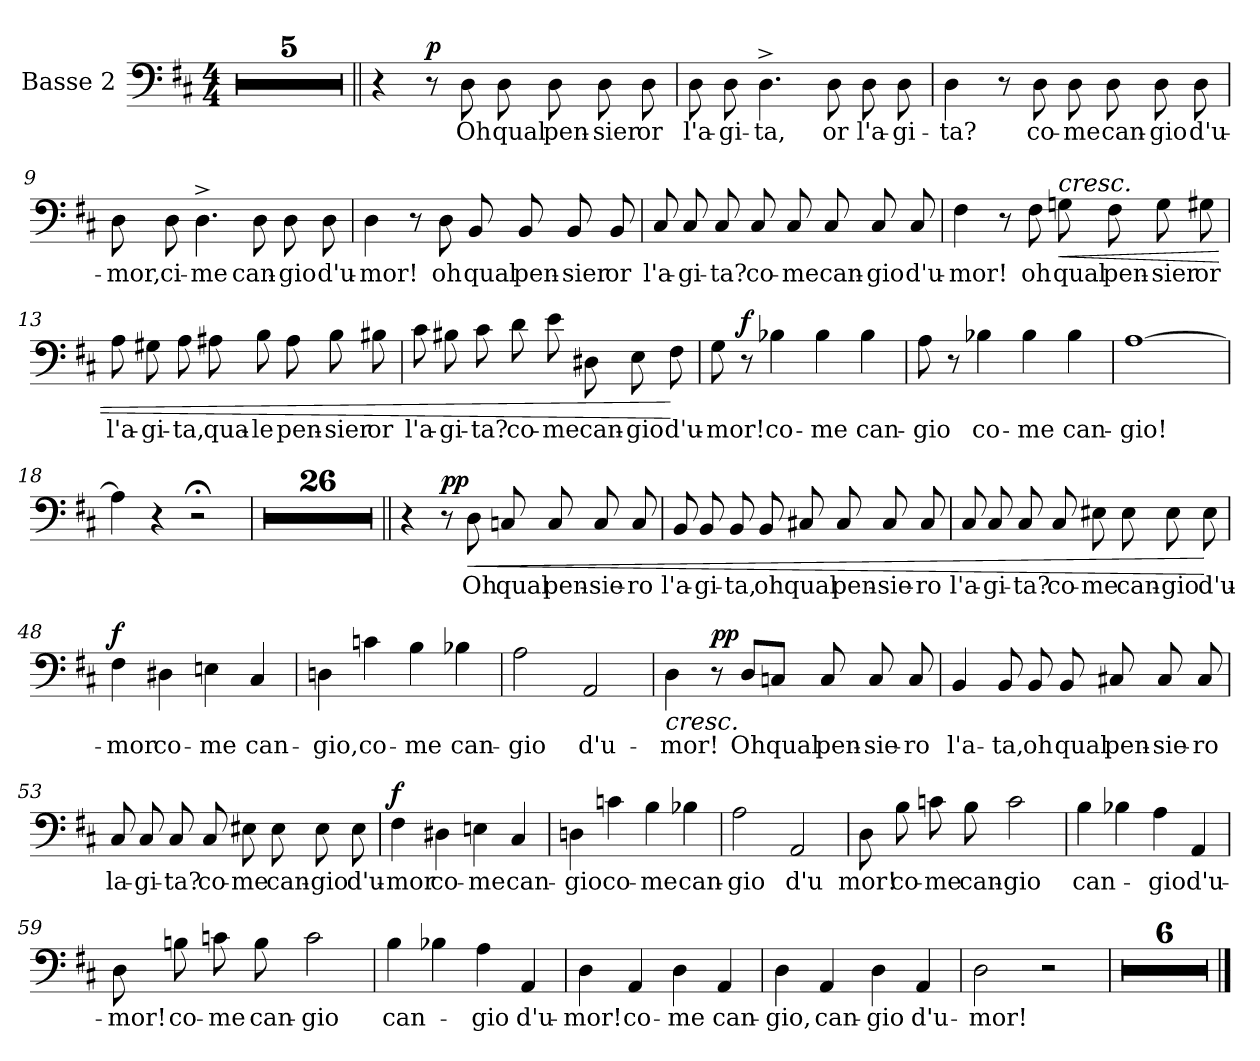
**kern	**text	**dynam
*part1	*part1	*part1
*staff1	*staff1	*staff1
*I"Basse 2	*	*
*I'B.2	*	*
*clefF4	*	*
*k[f#c#]	*	*
*D:	*	*
*M4/4	*	*
=1	=1	=1
1r	.	.
=2	=2	=2
1r	.	.
=3	=3	=3
1r	.	.
=4	=4	=4
1r	.	.
=5	=5	=5
1r	.	.
!!LO:LB:g=z
=6||	=6||	=6||
4r	.	.
!	!	!LO:DY:b
8r	.	p
8D\	Oh	.
8D\	qual	.
8D\	pen-	.
8D\	-sier	.
8D\	or	.
=7	=7	=7
8D\	l'a-	.
8D\	-gi-	.
4.D^\	-ta,	.
8D\	or	.
8D\	l'a-	.
8D\	-gi-	.
!!LO:PB:g=z
=8	=8	=8
4D\	-ta?	.
8r	.	.
8D\	co-	.
8D\	-me	.
8D\	can-	.
8D\	-gio	.
8D\	d'u-	.
=9	=9	=9
8D\	-mor,	.
8D\	ci-	.
4.D^\	-me	.
8D\	can-	.
8D\	-gio	.
8D\	d'u-	.
=10	=10	=10
4D\	-mor!	.
8r	.	.
8D\	oh	.
8BB/	qual	.
8BB/	pen-	.
8BB/	-sier	.
8BB/	or	.
!!LO:LB:g=z
=11	=11	=11
8C#/	l'a-	.
8C#/	-gi-	.
8C#/	-ta?	.
8C#/	co-	.
8C#/	-me	.
8C#/	can-	.
8C#/	-gio	.
8C#/	d'u-	.
=12	=12	=12
4F#\	-mor!	.
8r	.	.
8F#\	oh	.
!LO:TX:a:i:t=cresc.	!	!
!	!	!LO:HP:b
8Gn\	qual	<
8F#\	pen-	.
8G\	-sier	.
8G#X\	or	.
!!LO:PB:g=z
=13	=13	=13
8A\	l'a-	.
8G#X\	-gi-	.
8A\	-ta,	.
8A#X\	qua-	.
8B\	-le	.
8A#\	pen-	.
8B\	-sier	.
8B#X\	or	.
=14	=14	=14
8c#\	l'a-	.
8B#X\	-gi-	.
8c#\	-ta?	.
8d\	co-	.
8e\	-me	.
8D#X\	can-	.
8E\	-gio	.
8F#\	d'u-	[
=15	=15	=15
8G\	-mor!	.
!	!	!LO:DY:a
8r	.	f
4B-X\	co-	.
4B-\	-me	.
4B-\	can-	.
!!LO:LB:g=z
=16	=16	=16
8A\	-gio	.
8r	.	.
4B-X\	co-	.
4B-\	-me	.
4B-\	can-	.
=17	=17	=17
[1A	-gio!	.
=18	=18	=18
4A\]	.	.
4r	.	.
2r;<	.	.
=19	=19	=19
1r	.	.
=20	=20	=20
1r	.	.
=21	=21	=21
1r	.	.
!!LO:LB:g=z
=22	=22	=22
1r	.	.
=23	=23	=23
1r	.	.
=24	=24	=24
1r	.	.
=25	=25	=25
1r	.	.
=26	=26	=26
1r	.	.
!!LO:PB:g=z
=27	=27	=27
1r	.	.
=28	=28	=28
1r	.	.
=29	=29	=29
1r	.	.
=30	=30	=30
1r	.	.
!!LO:LB:g=z
=31	=31	=31
1r	.	.
=32	=32	=32
1r	.	.
=33	=33	=33
1r	.	.
=34	=34	=34
1r	.	.
!!LO:LB:g=z
=35	=35	=35
1r	.	.
=36	=36	=36
1r	.	.
=37	=37	=37
1r	.	.
=38	=38	=38
1r	.	.
=39	=39	=39
1r	.	.
!!LO:LB:g=z
=40	=40	=40
1r	.	.
=41	=41	=41
1r	.	.
=42	=42	=42
1r	.	.
=43	=43	=43
1r	.	.
=44	=44	=44
1r	.	.
!!LO:LB:g=z
=45||	=45||	=45||
4r	.	.
!	!	!LO:DY:a
!	!	!LO:DY:n=1:b
8r	.	p p
!	!	!LO:HP:b
8D\	Oh	<
8Cn/	qual	.
8C/	pen-	.
8C/	-sie-	.
8C/	-ro	.
=46	=46	=46
8BB/	l'a-	.
8BB/	-gi-	.
8BB/	-ta,	.
8BB/	oh	.
8C#X/	qual	.
8C#/	pen-	.
8C#/	-sie-	.
8C#/	-ro	.
=47	=47	=47
8C#/	l'a-	.
8C#/	-gi-	.
8C#/	-ta?	.
8C#/	co-	.
8E#X\	-me	.
8E#\	can-	.
8E#\	-gio	.
8E#\	d'u-	[
!!LO:PB:g=z
=48	=48	=48
!	!	!LO:DY:b
4F#\	-mor	f
4D#X\	co-	.
4En\	-me	.
4C#/	can-	.
=49	=49	=49
4Dn\	-gio,	.
4cn\	co-	.
4B\	-me	.
4B-X\	can-	.
=50	=50	=50
2A\	-gio	.
2AA/	d'u-	.
!!LO:LB:g=z
=51	=51	=51
!	!	!LO:HP:b
4D\	-mor!	<
!	!	!LO:DY:a
!	!	!LO:DY:n=1:b
8r	.	p p
8D/L	Oh	.
8Cn/J	qual	.
8C/	pen-	.
8C/	-sie-	.
8C/	-ro	.
=52	=52	=52
4BB/	l'a-	.
8BB/	-ta,	.
8BB/	oh	.
8BB/	qual	.
8C#X/	pen-	.
8C#/	-sie-	.
8C#/	-ro	.
!!LO:PB:g=z
=53	=53	=53
8C#/	la-	.
8C#/	-gi-	.
8C#/	-ta?	.
8C#/	co-	.
8E#X\	-me	.
8E#\	can-	.
8E#\	-gio	.
8E#\	d'u-	[
=54	=54	=54
!	!	!LO:DY:b
4F#\	-mor	f
4D#X\	co-	.
4En\	-me	.
4C#/	can-	.
=55	=55	=55
4Dn\	-gio	.
4cn\	co-	.
4B\	-me	.
4B-X\	can-	.
!!LO:LB:g=z
=56	=56	=56
2A\	-gio	.
2AA/	d'u	.
=57	=57	=57
8D\	mor!	.
8B\	co-	.
8cn\	-me	.
8B\	can-	.
2c\	-gio	.
=58	=58	=58
4B\	can-	.
4B-X\	.	.
4A\	-gio	.
4AA/	d'u-	.
!!LO:PB:g=z
=59	=59	=59
8D\	-mor!	.
8Bn\	co-	.
8cn\	-me	.
8B\	can-	.
2c\	-gio	.
=60	=60	=60
4B\	can-	.
4B-X\	.	.
4A\	-gio	.
4AA/	d'u-	.
=61	=61	=61
4D\	-mor!	.
4AA/	co-	.
4D\	-me	.
4AA/	can-	.
!!LO:LB:g=z
=62	=62	=62
4D\	-gio,	.
4AA/	can-	.
4D\	-gio	.
4AA/	d'u-	.
=63	=63	=63
2D\	-mor!	.
2r	.	.
=64	=64	=64
1r	.	.
=65	=65	=65
1r	.	.
=66	=66	=66
1r	.	.
!!LO:LB:g=z
=67	=67	=67
1r	.	.
=68	=68	=68
1r	.	.
=69	=69	=69
1r	.	.
==	==	==
*-	*-	*-
